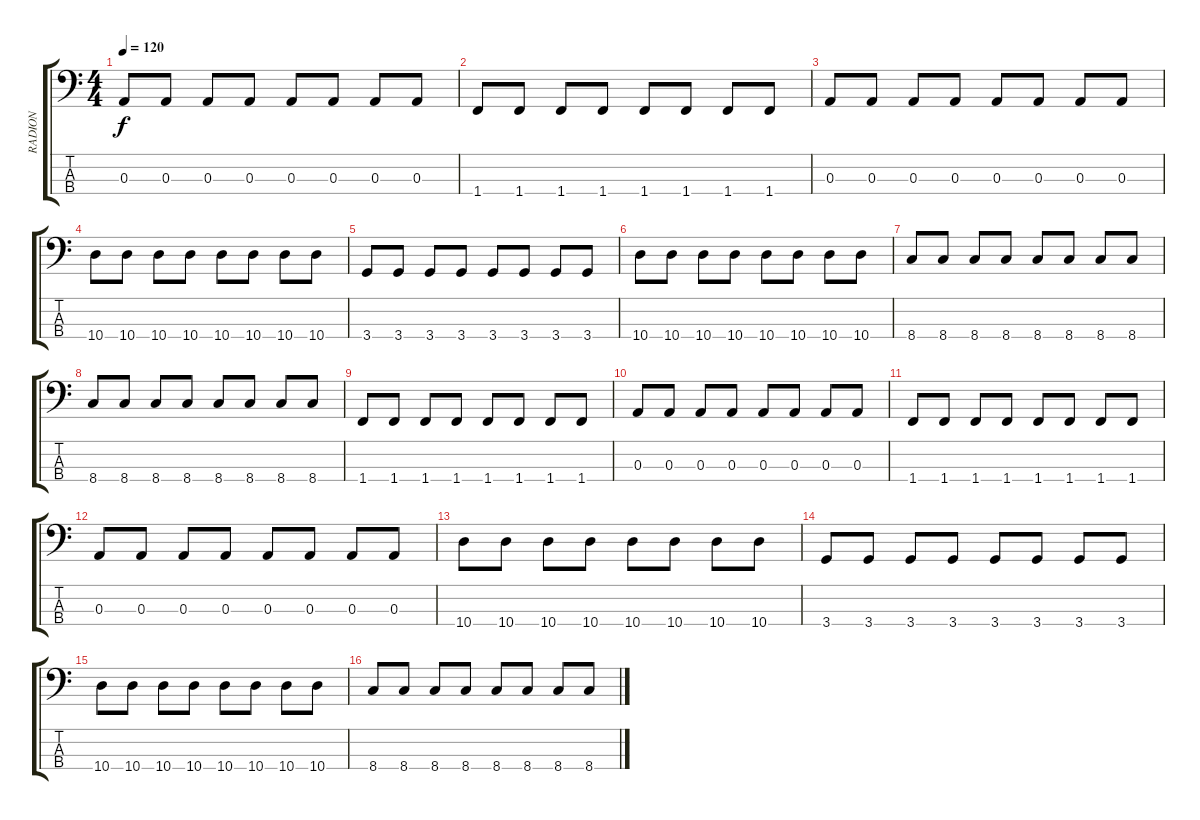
\track ("RADION" "RADION") {instrument electricbasspick}
\staff {score tabs}
\tuning (G2 D2 A1 E1) {hide}
\ts (4 4)
\tempo 120
\clef f4
\ks c
0.3.8{dy f} 0.3.8 0.3.8 0.3.8 0.3.8 0.3.8 0.3.8 0.3.8 |
1.4.8 1.4.8 1.4.8 1.4.8 1.4.8 1.4.8 1.4.8 1.4.8 |
0.3.8 0.3.8 0.3.8 0.3.8 0.3.8 0.3.8 0.3.8 0.3.8 |
10.4.8 10.4.8 10.4.8 10.4.8 10.4.8 10.4.8 10.4.8 10.4.8 |
3.4.8 3.4.8 3.4.8 3.4.8 3.4.8 3.4.8 3.4.8 3.4.8 |
10.4.8 10.4.8 10.4.8 10.4.8 10.4.8 10.4.8 10.4.8 10.4.8 |
8.4.8 8.4.8 8.4.8 8.4.8 8.4.8 8.4.8 8.4.8 8.4.8 |
8.4.8 8.4.8 8.4.8 8.4.8 8.4.8 8.4.8 8.4.8 8.4.8 |
1.4.8 1.4.8 1.4.8 1.4.8 1.4.8 1.4.8 1.4.8 1.4.8 |
0.3.8 0.3.8 0.3.8 0.3.8 0.3.8 0.3.8 0.3.8 0.3.8 |
1.4.8 1.4.8 1.4.8 1.4.8 1.4.8 1.4.8 1.4.8 1.4.8 |
0.3.8 0.3.8 0.3.8 0.3.8 0.3.8 0.3.8 0.3.8 0.3.8 |
10.4.8 10.4.8 10.4.8 10.4.8 10.4.8 10.4.8 10.4.8 10.4.8 |
3.4.8 3.4.8 3.4.8 3.4.8 3.4.8 3.4.8 3.4.8 3.4.8 |
10.4.8 10.4.8 10.4.8 10.4.8 10.4.8 10.4.8 10.4.8 10.4.8 |
8.4.8 8.4.8 8.4.8 8.4.8 8.4.8 8.4.8 8.4.8 8.4.8
